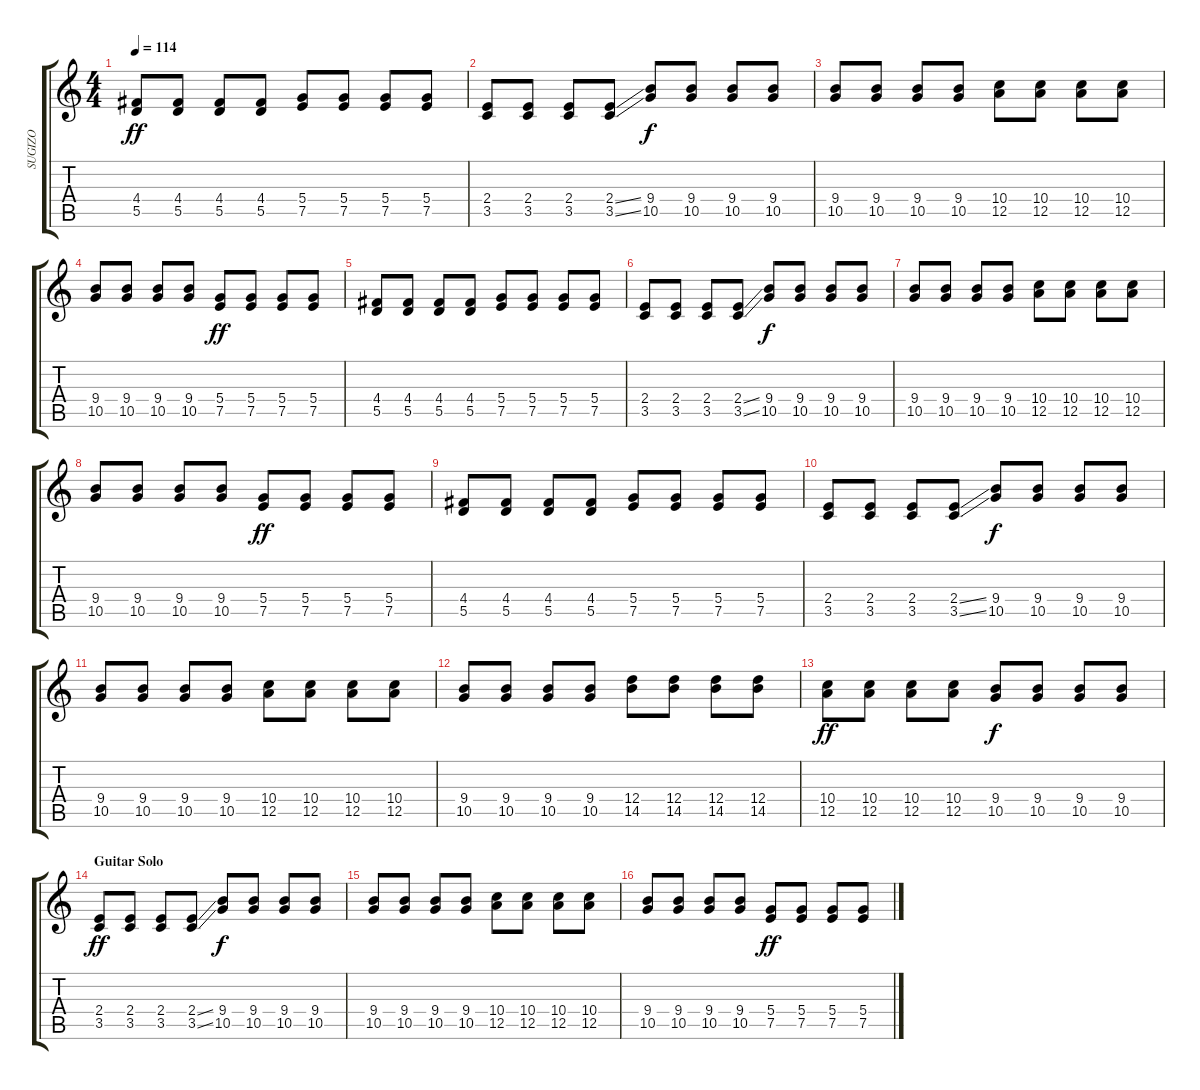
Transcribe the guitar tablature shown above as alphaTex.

\track ("SUGIZO" "SUGIZO") {instrument overdrivenguitar}
\staff {score tabs}
\tuning (E4 B3 G3 D3 A2 E2) {hide}
\ts (4 4)
\tempo 114
\clef g2
\ks c
(4.4 5.5).8{dy ff} (4.4 5.5).8 (4.4 5.5).8 (4.4 5.5).8 (5.4 7.5).8 (5.4 7.5).8 (5.4 7.5).8 (5.4 7.5).8 |
(2.4 3.5).8 (2.4 3.5).8 (2.4 3.5).8 (2.4{ss} 3.5{ss}).8 (9.4 10.5).8{dy f} (9.4 10.5).8 (9.4 10.5).8 (9.4 10.5).8 |
(9.4 10.5).8 (9.4 10.5).8 (9.4 10.5).8 (9.4 10.5).8 (10.4 12.5).8 (10.4 12.5).8 (10.4 12.5).8 (10.4 12.5).8 |
(9.4 10.5).8 (9.4 10.5).8 (9.4 10.5).8 (9.4 10.5).8 (5.4 7.5).8{dy ff} (5.4 7.5).8 (5.4 7.5).8 (5.4 7.5).8 |
(4.4 5.5).8 (4.4 5.5).8 (4.4 5.5).8 (4.4 5.5).8 (5.4 7.5).8 (5.4 7.5).8 (5.4 7.5).8 (5.4 7.5).8 |
(2.4 3.5).8 (2.4 3.5).8 (2.4 3.5).8 (2.4{ss} 3.5{ss}).8 (9.4 10.5).8{dy f} (9.4 10.5).8 (9.4 10.5).8 (9.4 10.5).8 |
(9.4 10.5).8 (9.4 10.5).8 (9.4 10.5).8 (9.4 10.5).8 (10.4 12.5).8 (10.4 12.5).8 (10.4 12.5).8 (10.4 12.5).8 |
(9.4 10.5).8 (9.4 10.5).8 (9.4 10.5).8 (9.4 10.5).8 (5.4 7.5).8{dy ff} (5.4 7.5).8 (5.4 7.5).8 (5.4 7.5).8 |
(4.4 5.5).8 (4.4 5.5).8 (4.4 5.5).8 (4.4 5.5).8 (5.4 7.5).8 (5.4 7.5).8 (5.4 7.5).8 (5.4 7.5).8 |
(2.4 3.5).8 (2.4 3.5).8 (2.4 3.5).8 (2.4{ss} 3.5{ss}).8 (9.4 10.5).8{dy f} (9.4 10.5).8 (9.4 10.5).8 (9.4 10.5).8 |
(9.4 10.5).8 (9.4 10.5).8 (9.4 10.5).8 (9.4 10.5).8 (10.4 12.5).8 (10.4 12.5).8 (10.4 12.5).8 (10.4 12.5).8 |
(9.4 10.5).8 (9.4 10.5).8 (9.4 10.5).8 (9.4 10.5).8 (12.4 14.5).8 (12.4 14.5).8 (12.4 14.5).8 (12.4 14.5).8 |
(10.4 12.5).8{dy ff} (10.4 12.5).8 (10.4 12.5).8 (10.4 12.5).8 (9.4 10.5).8{dy f} (9.4 10.5).8 (9.4 10.5).8 (9.4 10.5).8 |
\section ("" "Guitar Solo")
(2.4 3.5).8{dy ff} (2.4 3.5).8 (2.4 3.5).8 (2.4{ss} 3.5{ss}).8 (9.4 10.5).8{dy f} (9.4 10.5).8 (9.4 10.5).8 (9.4 10.5).8 |
(9.4 10.5).8 (9.4 10.5).8 (9.4 10.5).8 (9.4 10.5).8 (10.4 12.5).8 (10.4 12.5).8 (10.4 12.5).8 (10.4 12.5).8 |
(9.4 10.5).8 (9.4 10.5).8 (9.4 10.5).8 (9.4 10.5).8 (5.4 7.5).8{dy ff} (5.4 7.5).8 (5.4 7.5).8 (5.4 7.5).8
